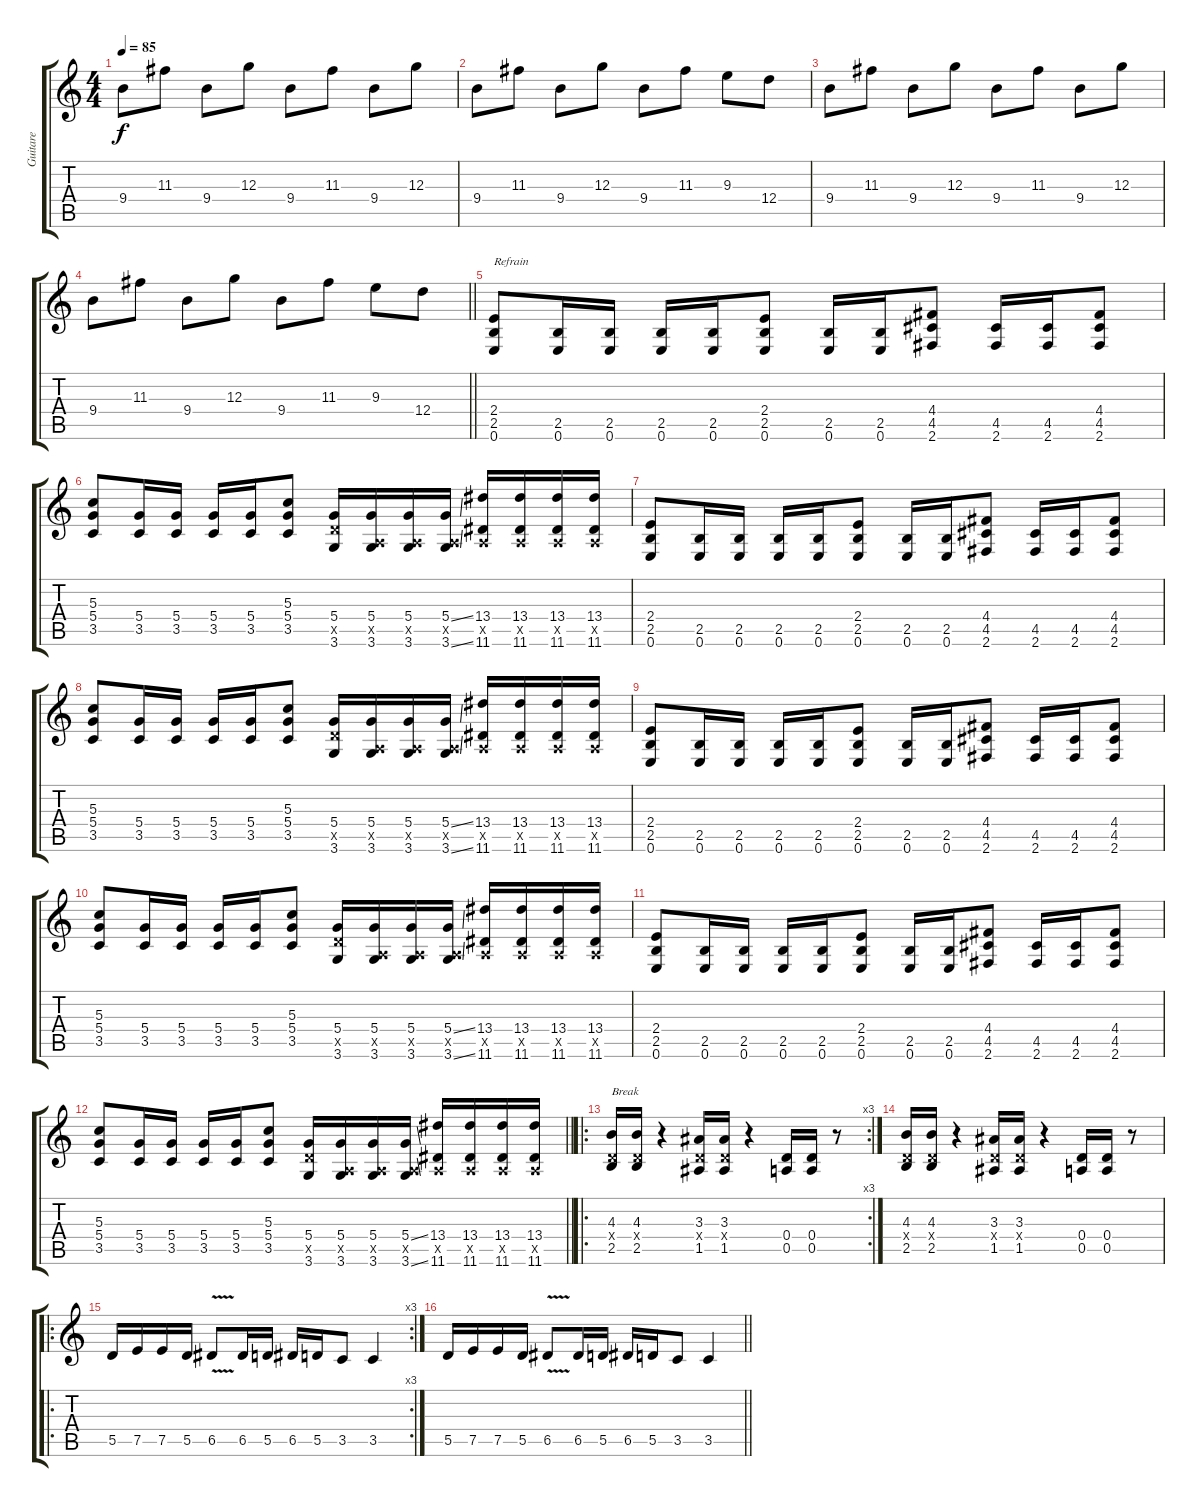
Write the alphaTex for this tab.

\track ("Guitare" "Guitare") {instrument distortionguitar}
\staff {score tabs}
\tuning (E4 B3 G3 D3 A2 E2) {hide}
\ts (4 4)
\tempo 85
\clef g2
\ks c
9.4.8{dy f} 11.3.8 9.4.8 12.3.8 9.4.8 11.3.8 9.4.8 12.3.8 |
9.4.8 11.3.8 9.4.8 12.3.8 9.4.8 11.3.8 9.3.8 12.4.8 |
9.4.8 11.3.8 9.4.8 12.3.8 9.4.8 11.3.8 9.4.8 12.3.8 |
\barLineRight lightlight
9.4.8 11.3.8 9.4.8 12.3.8 9.4.8 11.3.8 9.3.8 12.4.8 |
(2.4 2.5 0.6).8{txt "Refrain" volume 10} (2.5 0.6).16 (2.5 0.6).16 (2.5 0.6).16 (2.5 0.6).16 (2.4 2.5 0.6).8 (2.5 0.6).16 (2.5 0.6).16 (4.4 4.5 2.6).8 (4.5 2.6).16 (4.5 2.6).16 (4.4 4.5 2.6).8 |
(5.3 5.4 3.5).8 (5.4 3.5).16 (5.4 3.5).16 (5.4 3.5).16 (5.4 3.5).16 (5.3 5.4 3.5).8 (5.4 5.5{x} 3.6).16 (5.4 0.5{x} 3.6).16 (5.4 0.5{x} 3.6).16 (5.4{ss} 0.5{x} 3.6{ss}).16 (13.4 0.5{x} 11.6).16 (13.4 0.5{x} 11.6).16 (13.4 0.5{x} 11.6).16 (13.4 0.5{x} 11.6).16 |
(2.4 2.5 0.6).8 (2.5 0.6).16 (2.5 0.6).16 (2.5 0.6).16 (2.5 0.6).16 (2.4 2.5 0.6).8 (2.5 0.6).16 (2.5 0.6).16 (4.4 4.5 2.6).8 (4.5 2.6).16 (4.5 2.6).16 (4.4 4.5 2.6).8 |
(5.3 5.4 3.5).8 (5.4 3.5).16 (5.4 3.5).16 (5.4 3.5).16 (5.4 3.5).16 (5.3 5.4 3.5).8 (5.4 5.5{x} 3.6).16 (5.4 0.5{x} 3.6).16 (5.4 0.5{x} 3.6).16 (5.4{ss} 0.5{x} 3.6{ss}).16 (13.4 0.5{x} 11.6).16 (13.4 0.5{x} 11.6).16 (13.4 0.5{x} 11.6).16 (13.4 0.5{x} 11.6).16 |
(2.4 2.5 0.6).8 (2.5 0.6).16 (2.5 0.6).16 (2.5 0.6).16 (2.5 0.6).16 (2.4 2.5 0.6).8 (2.5 0.6).16 (2.5 0.6).16 (4.4 4.5 2.6).8 (4.5 2.6).16 (4.5 2.6).16 (4.4 4.5 2.6).8 |
(5.3 5.4 3.5).8 (5.4 3.5).16 (5.4 3.5).16 (5.4 3.5).16 (5.4 3.5).16 (5.3 5.4 3.5).8 (5.4 5.5{x} 3.6).16 (5.4 0.5{x} 3.6).16 (5.4 0.5{x} 3.6).16 (5.4{ss} 0.5{x} 3.6{ss}).16 (13.4 0.5{x} 11.6).16 (13.4 0.5{x} 11.6).16 (13.4 0.5{x} 11.6).16 (13.4 0.5{x} 11.6).16 |
(2.4 2.5 0.6).8 (2.5 0.6).16 (2.5 0.6).16 (2.5 0.6).16 (2.5 0.6).16 (2.4 2.5 0.6).8 (2.5 0.6).16 (2.5 0.6).16 (4.4 4.5 2.6).8 (4.5 2.6).16 (4.5 2.6).16 (4.4 4.5 2.6).8 |
\barLineRight lightlight
(5.3 5.4 3.5).8 (5.4 3.5).16 (5.4 3.5).16 (5.4 3.5).16 (5.4 3.5).16 (5.3 5.4 3.5).8 (5.4 5.5{x} 3.6).16 (5.4 0.5{x} 3.6).16 (5.4 0.5{x} 3.6).16 (5.4{ss} 0.5{x} 3.6{ss}).16 (13.4 0.5{x} 11.6).16 (13.4 0.5{x} 11.6).16 (13.4 0.5{x} 11.6).16 (13.4 0.5{x} 11.6).16 |
\ro
\rc 3
(4.3 0.4{x} 2.5).16{txt "Break" volume 11} (4.3 0.4{x} 2.5).16 r.4 (3.3 0.4{x} 1.5).16 (3.3 0.4{x} 1.5).16 r.4 (0.4 0.5).16 (0.4 0.5).16 r.8 |
(4.3 0.4{x} 2.5).16 (4.3 0.4{x} 2.5).16 r.4 (3.3 0.4{x} 1.5).16 (3.3 0.4{x} 1.5).16 r.4 (0.4 0.5).16 (0.4 0.5).16 r.8 |
\ro
\rc 3
5.5.16 7.5.16 7.5.16 5.5.16 6.5{v}.8 6.5.16 5.5.16 6.5.16 5.5.16 3.5.8 3.5.4 |
\barLineRight lightlight
5.5.16 7.5.16 7.5.16 5.5.16 6.5{v}.8 6.5.16 5.5.16 6.5.16 5.5.16 3.5.8 3.5.4
